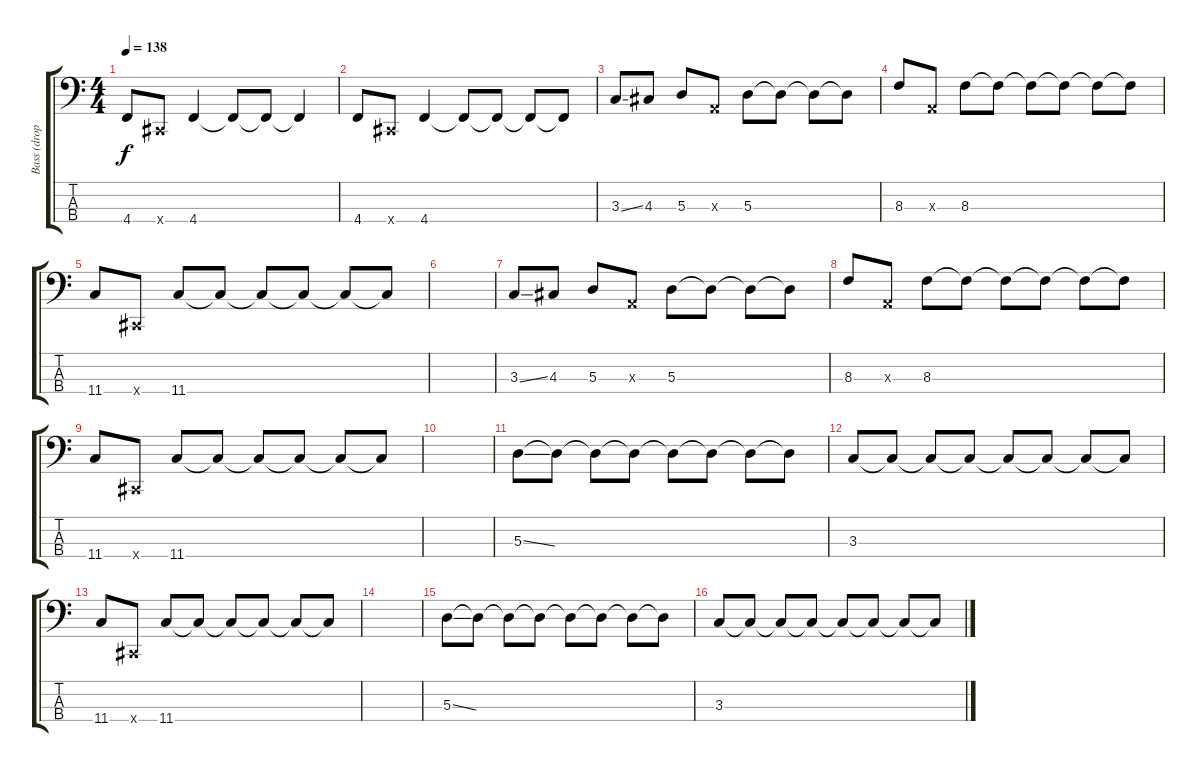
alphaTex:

\track ("Bass (dropped C\"2)" "Bass (drop") {instrument electricbassfinger}
\staff {score tabs}
\tuning (G2 D2 A1 Db1) {hide}
\ts (4 4)
\tempo 138
\clef f4
\ks c
4.4.8{dy f} 0.4{x}.8 4.4.4 4.4{t}.8 4.4{t}.8 4.4{t}.4 |
4.4.8 0.4{x}.8 4.4.4 4.4{t}.8 4.4{t}.8 4.4{t}.8 4.4{t}.8 |
3.3{ss}.8 4.3.8 5.3.8 0.3{x}.8 5.3.8 5.3{t}.8 5.3{t}.8 5.3{t}.8 |
8.3.8 0.3{x}.8 8.3.8 8.3{t}.8 8.3{t}.8 8.3{t}.8 8.3{t}.8 8.3{t}.8 |
11.4.8 0.4{x}.8 11.4.8 11.4{t}.8 11.4{t}.8 11.4{t}.8 11.4{t}.8 11.4{t}.8 |
|
3.3{ss}.8 4.3.8 5.3.8 0.3{x}.8 5.3.8 5.3{t}.8 5.3{t}.8 5.3{t}.8 |
8.3.8 0.3{x}.8 8.3.8 8.3{t}.8 8.3{t}.8 8.3{t}.8 8.3{t}.8 8.3{t}.8 |
11.4.8 0.4{x}.8 11.4.8 11.4{t}.8 11.4{t}.8 11.4{t}.8 11.4{t}.8 11.4{t}.8 |
|
5.3{ss}.8 5.3{t}.8 5.3{t}.8 5.3{t}.8 5.3{t}.8 5.3{t}.8 5.3{t}.8 5.3{t}.8 |
3.3.8 3.3{t}.8 3.3{t}.8 3.3{t}.8 3.3{t}.8 3.3{t}.8 3.3{t}.8 3.3{t}.8 |
11.4.8 0.4{x}.8 11.4.8 11.4{t}.8 11.4{t}.8 11.4{t}.8 11.4{t}.8 11.4{t}.8 |
|
5.3{ss}.8 5.3{t}.8 5.3{t}.8 5.3{t}.8 5.3{t}.8 5.3{t}.8 5.3{t}.8 5.3{t}.8 |
3.3.8 3.3{t}.8 3.3{t}.8 3.3{t}.8 3.3{t}.8 3.3{t}.8 3.3{t}.8 3.3{t}.8
